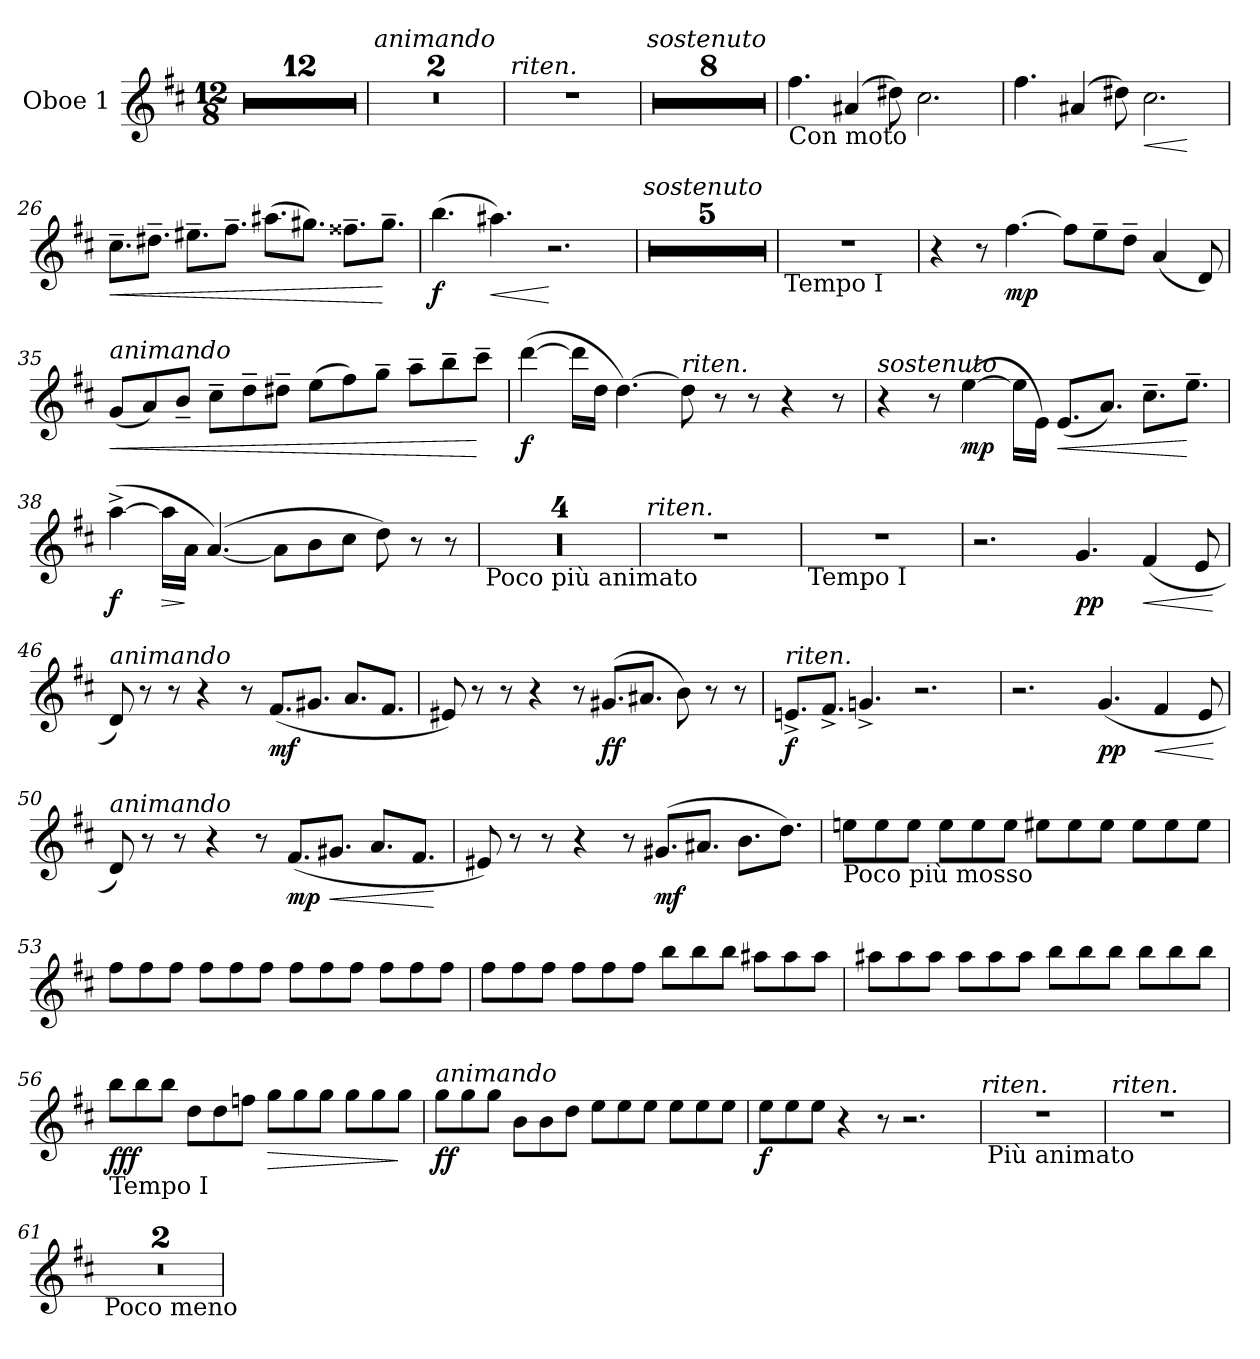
**kern	**dynam
*part1	*part1
*staff1	*staff1
*I"Oboe 1	*
*I'Ob	*
*clefG2	*
*k[f#c#]	*
!!LO:TX:omd:t=Andante cantibile, con alcuna licenza
*M12/8	*
*MM72	*
=1	=1
1.r	.
=2	=2
1.r	.
=3	=3
1.r	.
=4	=4
1.r	.
=5	=5
1.r	.
=6	=6
1.r	.
=7	=7
1.r	.
=8	=8
1.r	.
=9	=9
1.r	.
=10	=10
1.r	.
=11	=11
1.r	.
=12	=12
1.r	.
=13	=13
!LO:TX:a:i:t=animando	!
1.r	.
=14	=14
1.r	.
=15	=15
!LO:TX:a:i:t=riten.	!
1.r	.
=16	=16
!LO:TX:a:i:t=sostenuto	!
1.r	.
=17	=17
1.r	.
=18	=18
1.r	.
=19	=19
1.r	.
=20	=20
1.r	.
=21	=21
1.r	.
=22	=22
1.r	.
=23	=23
1.r	.
=24	=24
!LO:TX:b:t=Con moto	!
4.ff#\	.
(4a#X/	.
8dd#X\)	.
2.cc#\	.
=25	=25
4.ff#\	.
(4a#X/	.
8dd#X\)	.
!	!LO:HP:b
2.cc#\	<
.	[
=26	=26
!	!LO:HP:b
8.cc#~\L	<
8.dd#X~\J	.
8.ee#X~\L	.
8.ff#~\J	.
(8.aa#X\L	.
8.gg#X\J)	.
8.ff##X~\L	.
8.gg#~\J	[
=27	=27
(4.bb\	f
!	!LO:HP:b
4.aa#X\)	<
2.r	[
=28	=28
!LO:TX:a:i:t=sostenuto	!
1.r	.
=29	=29
1.r	.
=30	=30
1.r	.
=31	=31
1.r	.
=32	=32
1.r	.
=33	=33
!LO:TX:b:t=Tempo I	!
1.r	.
=34	=34
4r	.
8r	.
[4.ff#\	mp
8ff#\L]	.
8ee~\	.
8dd~\J	.
(4a/	.
8d/)	.
=35	=35
!LO:TX:a:i:t=animando	!
!	!LO:HP:b
(8g/L	<
8a/)	.
8b~/J	.
8cc#~\L	.
8dd~\	.
8dd#X~\J	.
(8ee\L	.
8ff#\)	.
8gg~\J	.
8aa~\L	.
8bb~\	.
8ccc#~\J	[
=36	=36
([4ddd\	f
16ddd\LL]	.
16dd\JJ	.
[4.dd\)	.
!LO:TX:a:i:t=riten.	!
8dd\]	.
8r	.
8r	.
4r	.
8r	.
=37	=37
!LO:TX:a:i:t=sostenuto	!
4r	.
8r	.
([4ee\	mp
16ee\LL]	.
16e\JJ)	.
!	!LO:HP:b
(8.e/L	<
8.a/J)	.
8.cc#~\L	.
8.ee~\J	[
=38	=38
([4aa^\	f
!	!LO:HP:b
16aa\LL]	>
16a\JJ	]
([4.a/)	.
8a\L]	.
8b\	.
8cc#\J	.
8dd\)	.
8r	.
8r	.
=39	=39
!LO:TX:b:t=Poco più animato	!
1.r	.
=40	=40
1.r	.
=41	=41
1.r	.
=42	=42
1.r	.
=43	=43
!LO:TX:a:i:t=riten.	!
1.r	.
=44	=44
!LO:TX:b:t=Tempo I	!
1.r	.
=45	=45
2.r	.
4.g/	pp
!	!LO:HP:b
(4f#/	<
8e/	.
.	[
=46	=46
!LO:TX:a:i:t=animando	!
8d/)	.
8r	.
8r	.
4r	.
8r	.
(8.f#/L	mf
8.g#X/J	.
8.a/L	.
8.f#/J	.
=47	=47
8e#X/)	.
8r	.
8r	.
4r	.
8r	.
(8.g#X/L	ff
8.a#X/J	.
8b\)	.
8r	.
8r	.
=48	=48
!LO:TX:a:i:t=riten.	!
8.en^/L	f
8.f#^/J	.
4.gn^/	.
2.r	.
=49	=49
2.r	.
(4.g/	pp
!	!LO:HP:b
4f#/	<
8e/	.
.	[
=50	=50
!LO:TX:a:i:t=animando	!
8d/)	.
8r	.
8r	.
4r	.
8r	.
(8.f#/L	mp
!	!LO:HP:b
8.g#X/J	<
8.a/L	.
8.f#/J	.
.	[
=51	=51
8e#X/)	.
8r	.
8r	.
4r	.
8r	.
(8.g#X/L	mf
8.a#X/J	.
8.b\L	.
8.dd\J)	.
=52	=52
!LO:TX:b:t=Poco più mosso	!
8een\L	.
8ee\	.
8ee\J	.
8ee\L	.
8ee\	.
8ee\J	.
8ee#X\L	.
8ee#\	.
8ee#\J	.
8ee#\L	.
8ee#\	.
8ee#\J	.
=53	=53
8ff#\L	.
8ff#\	.
8ff#\J	.
8ff#\L	.
8ff#\	.
8ff#\J	.
8ff#\L	.
8ff#\	.
8ff#\J	.
8ff#\L	.
8ff#\	.
8ff#\J	.
=54	=54
8ff#\L	.
8ff#\	.
8ff#\J	.
8ff#\L	.
8ff#\	.
8ff#\J	.
8bb\L	.
8bb\	.
8bb\J	.
8aa#X\L	.
8aa#\	.
8aa#\J	.
=55	=55
8aa#X\L	.
8aa#\	.
8aa#\J	.
8aa#\L	.
8aa#\	.
8aa#\J	.
8bb\L	.
8bb\	.
8bb\J	.
8bb\L	.
8bb\	.
8bb\J	.
=56	=56
!LO:TX:b:t=Tempo I	!
8bb\L	fff
8bb\	.
8bb\J	.
8dd\L	.
8dd\	.
8ffn\J	.
!	!LO:HP:b
8gg\L	>
8gg\	.
8gg\J	.
8gg\L	.
8gg\	.
8gg\J	]
=57	=57
!LO:TX:a:i:t=animando	!
8gg\L	ff
8gg\	.
8gg\J	.
8b\L	.
8b\	.
8dd\J	.
8ee\L	.
8ee\	.
8ee\J	.
8ee\L	.
8ee\	.
8ee\J	.
=58	=58
8ee\L	f
8ee\	.
8ee\J	.
4r	.
8r	.
2.r	.
!LO:TX:a:i:t=riten.	!
=59	=59
!LO:TX:b:t=Più animato	!
1.r	.
=60	=60
!LO:TX:a:i:t=riten.	!
1.r	.
=61	=61
!LO:TX:b:t=Poco meno	!
1.r	.
=62	=62
1.r	.
=	=
*-	*-
